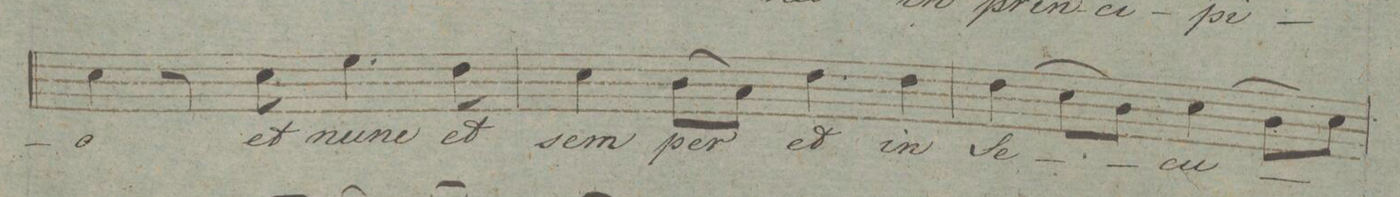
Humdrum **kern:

**kern	**text	**dynam
*I"Tenore.	*	*
*clefC4	*	*
*k[]	*	*
*met(c|)	*	*
*M2/2	*	*
4B\	-o	.
8r	.	.
8B\	et	.
4.d\	nunc	.
8c\	et	.
=137	=137	=137
4B\	sem-	.
(8A\L	-per	.
8G\J)	.	.
4c\	et	.
4c\	in	.
=138	=138	=138
(4c\	se-	.
8B\L	.	.
8A\J)	.	.
(4B\	-cu-	.
8A\L	.	.
8B\J)	.	.
=139	=139	=139
*-	*-	*-
